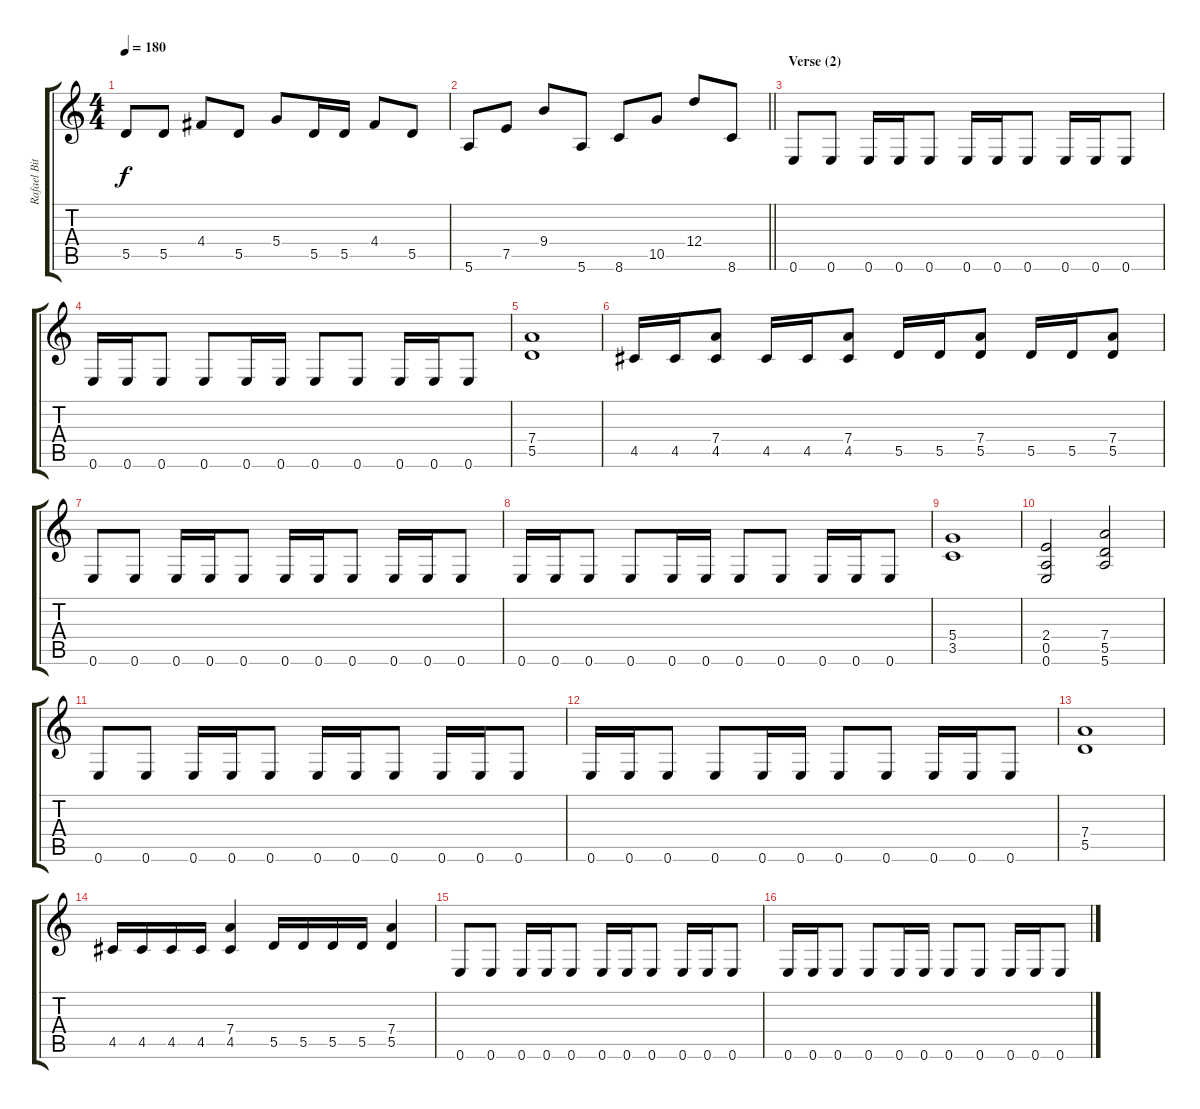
\track ("Rafael Bittencourt" "Rafael Bit") {instrument distortionguitar}
\staff {score tabs}
\tuning (E4 B3 G3 D3 A2 E2) {hide}
\ts (4 4)
\tempo 180
\clef g2
\ks c
5.5.8{dy f} 5.5.8 4.4.8 5.5.8 5.4.8 5.5.16 5.5.16 4.4.8 5.5.8 |
\barLineRight lightlight
5.6.8 7.5.8 9.4.8 5.6.8 8.6.8 10.5.8 12.4.8 8.6.8 |
\section ("" "Verse (2)")
0.6.8 0.6.8 0.6.16 0.6.16 0.6.8 0.6.16 0.6.16 0.6.8 0.6.16 0.6.16 0.6.8 |
0.6.16 0.6.16 0.6.8 0.6.8 0.6.16 0.6.16 0.6.8 0.6.8 0.6.16 0.6.16 0.6.8 |
(7.4 5.5).1 |
4.5.16 4.5.16 (7.4 4.5).8 4.5.16 4.5.16 (7.4 4.5).8 5.5.16 5.5.16 (7.4 5.5).8 5.5.16 5.5.16 (7.4 5.5).8 |
0.6.8 0.6.8 0.6.16 0.6.16 0.6.8 0.6.16 0.6.16 0.6.8 0.6.16 0.6.16 0.6.8 |
0.6.16 0.6.16 0.6.8 0.6.8 0.6.16 0.6.16 0.6.8 0.6.8 0.6.16 0.6.16 0.6.8 |
(5.4 3.5).1 |
(2.4 0.5 0.6).2 (7.4 5.5 5.6).2 |
0.6.8 0.6.8 0.6.16 0.6.16 0.6.8 0.6.16 0.6.16 0.6.8 0.6.16 0.6.16 0.6.8 |
0.6.16 0.6.16 0.6.8 0.6.8 0.6.16 0.6.16 0.6.8 0.6.8 0.6.16 0.6.16 0.6.8 |
(7.4 5.5).1 |
4.5.16 4.5.16 4.5.16 4.5.16 (7.4 4.5).4 5.5.16 5.5.16 5.5.16 5.5.16 (7.4 5.5).4 |
0.6.8 0.6.8 0.6.16 0.6.16 0.6.8 0.6.16 0.6.16 0.6.8 0.6.16 0.6.16 0.6.8 |
0.6.16 0.6.16 0.6.8 0.6.8 0.6.16 0.6.16 0.6.8 0.6.8 0.6.16 0.6.16 0.6.8
